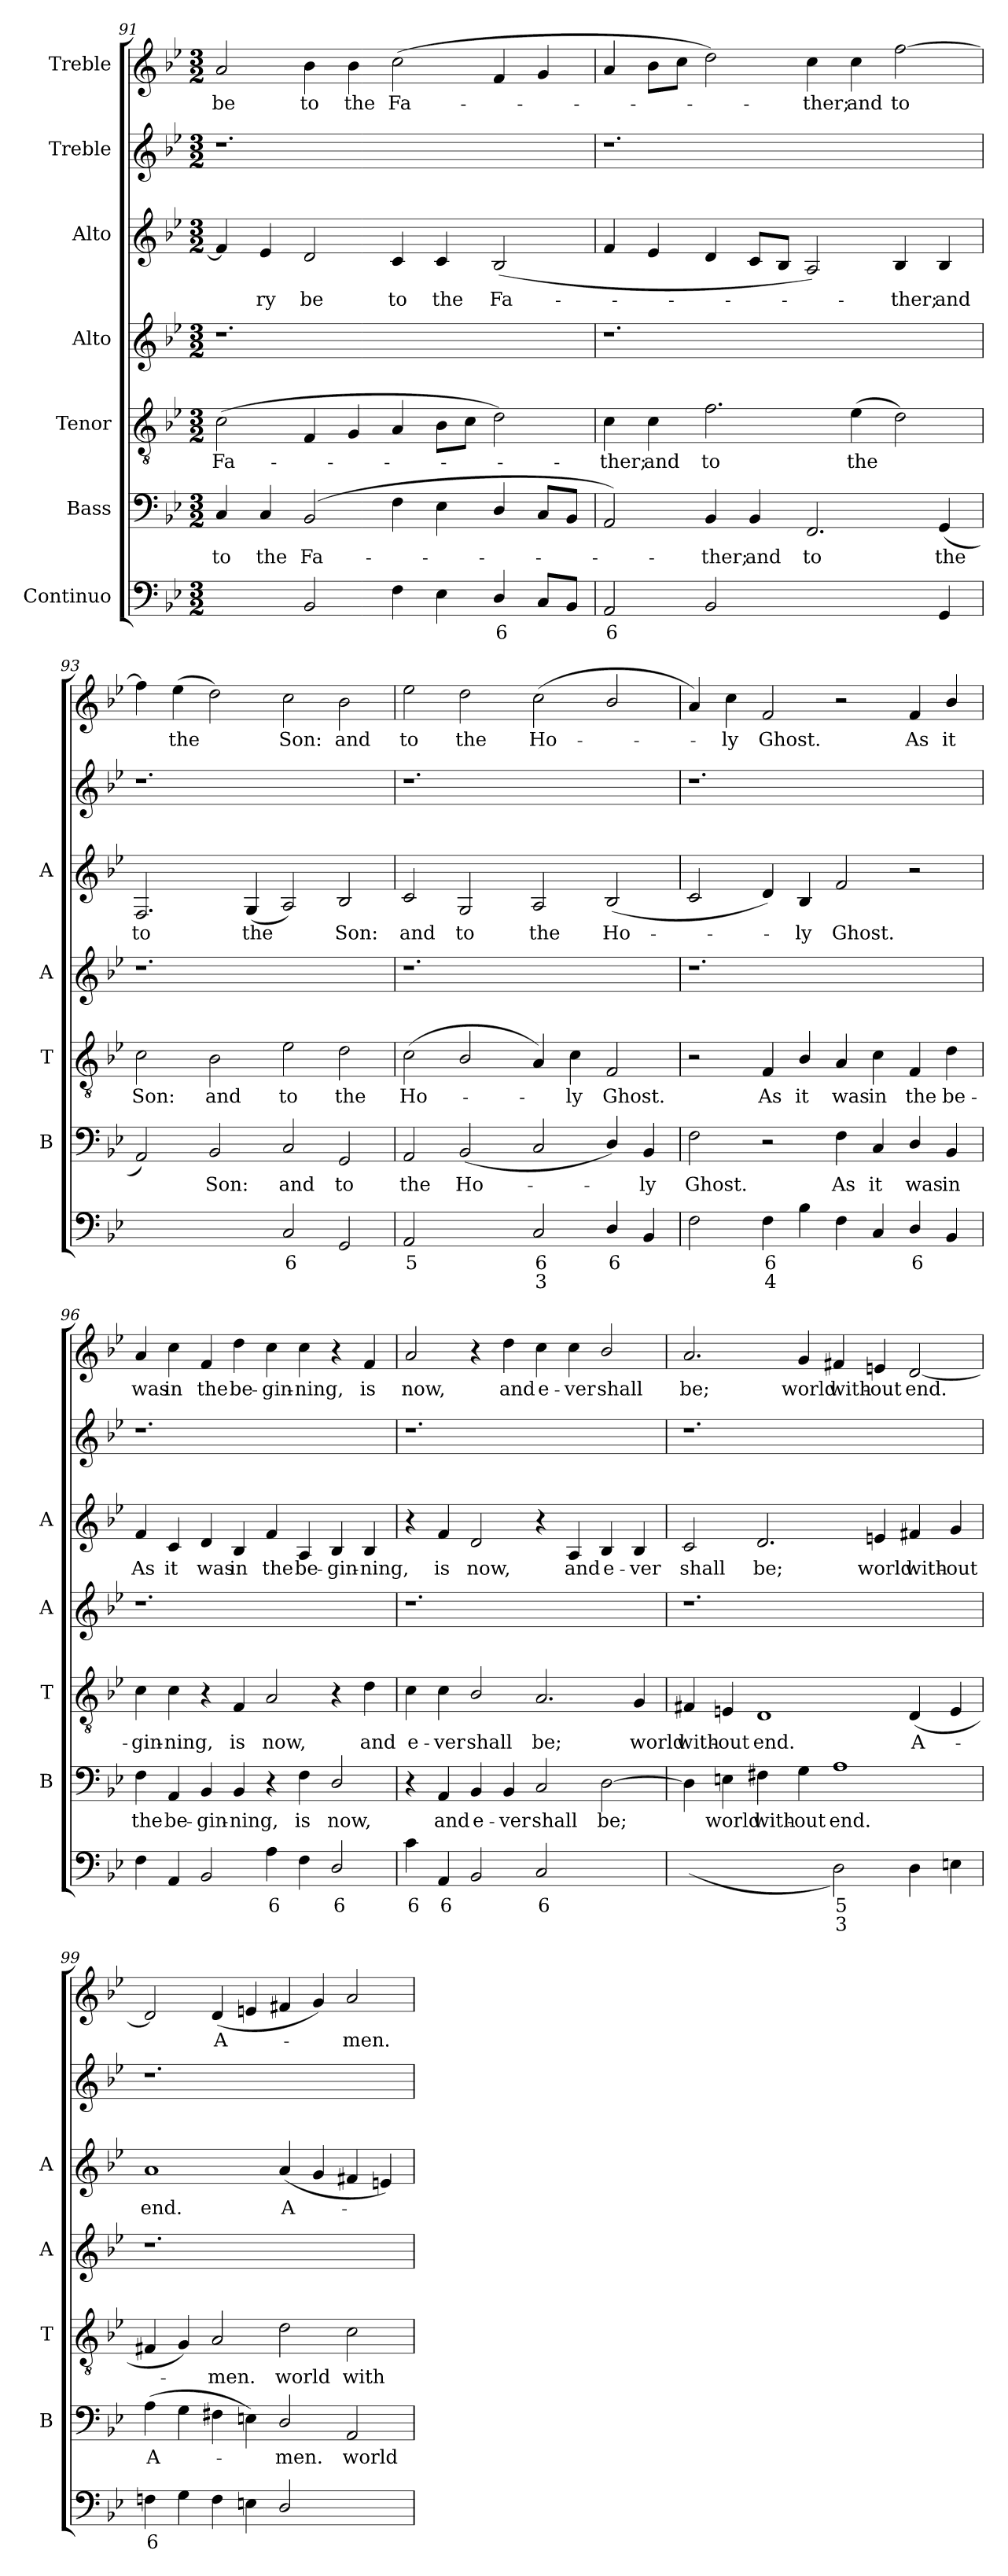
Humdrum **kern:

**kern	**text	**text	**kern	**text	**kern	**text	**kern	**kern	**text	**kern	**kern	**text
*part7	*part7	*part7	*part6	*part6	*part5	*part5	*part4	*part3	*part3	*part2	*part1	*part1
*staff7	*staff7	*staff7	*staff6	*staff6	*staff5	*staff5	*staff4	*staff3	*staff3	*staff2	*staff1	*staff1
*I"Continuo	*	*	*I"Bass	*	*I"Tenor	*	*I"Alto	*I"Alto	*	*I"Treble	*I"Treble	*
*	*	*	*I'B	*	*I'T	*	*I'A	*I'A	*	*	*	*
*clefF4	*	*	*clefF4	*	*clefGv2	*	*clefG2	*clefG2	*	*clefG2	*clefG2	*
*k[b-e-]	*	*	*k[b-e-]	*	*k[b-e-]	*	*k[b-e-]	*k[b-e-]	*	*k[b-e-]	*k[b-e-]	*
*B-:	*	*	*B-:	*	*B-:	*	*B-:	*B-:	*	*B-:	*B-:	*
*M3/2	*	*	*M3/2	*	*M3/2	*	*M3/2	*M3/2	*	*M3/2	*M3/2	*
=91	=91	=91	=91	=91	=91	=91	=91	=91	=91	=91	=91	=91
!	!LO:LY:b	!LO:LY:b	!	!LO:LY:b	!	!LO:LY:b	!	!	!	!	!	!LO:LY:b
[4C/yy	6	4	4C/	to	(>2c\	Fa-	1.r	4f/]	.	1.r	2a/	be
!	!	!LO:LY:b	!	!LO:LY:b	!	!	!	!	!LO:LY:b	!	!	!
4C/yy]	.	3	4C/	the	.	.	.	4e-/	ry	.	.	.
!	!	!	!	!LO:LY:b	!	!	!	!	!LO:LY:b	!	!	!LO:LY:b
2BB-/	.	.	(<2BB-/	Fa-	4F/	.	.	2d/	be	.	4b-\	to
!	!	!	!	!	!	!	!	!	!	!	!	!LO:LY:b
.	.	.	.	.	4G/	.	.	.	.	.	4b-\	the
!	!	!	!	!	!	!	!	!	!LO:LY:b	!	!	!LO:LY:b
4F\	.	.	4F\	.	4A/	.	.	4c/	to	.	(>2cc\	Fa-
!	!	!	!	!	!	!	!	!	!LO:LY:b	!	!	!
4E-\	.	.	4E-\	.	8B-\L	.	.	4c/	the	.	.	.
.	.	.	.	.	8c\J	.	.	.	.	.	.	.
!	!LO:LY:b	!	!	!	!	!	!	!	!LO:LY:b	!	!	!
4D/	6	.	4D/	.	2d\)	.	2ryy	(<2B-/	Fa-	2ryy	4f/	.
8C/L	.	.	8C/L	.	.	.	.	.	.	.	4g/	.
8BB-/J	.	.	8BB-/J	.	.	.	.	.	.	.	.	.
=92	=92	=92	=92	=92	=92	=92	=92	=92	=92	=92	=92	=92
!	!LO:LY:b	!	!	!	!	!LO:LY:b	!	!	!	!	!	!
2AA/	6	.	2AA/)	.	4c\	ther;	1.r	4f/	.	1.r	4a/	.
!	!	!	!	!	!	!LO:LY:b	!	!	!	!	!	!
.	.	.	.	.	4c\	and	.	4e-/	.	.	8b-\L	.
.	.	.	.	.	.	.	.	.	.	.	8cc\J	.
!	!	!	!	!LO:LY:b	!	!LO:LY:b	!	!	!	!	!	!
2BB-/	.	.	4BB-/	ther;	2.f\	to	.	4d/	.	.	2dd\)	.
!	!	!	!	!LO:LY:b	!	!	!	!	!	!	!	!
.	.	.	4BB-/	and	.	.	.	8c/L	.	.	.	.
.	.	.	.	.	.	.	.	8B-/J	.	.	.	.
!	!	!	!	!LO:LY:b	!	!	!	!	!	!	!	!LO:LY:b
[2FF/yy	.	.	2.FF/	to	.	.	.	2A/)	.	.	4cc\	ther;
!	!	!	!	!	!	!LO:LY:b	!	!	!	!	!	!LO:LY:b
.	.	.	.	.	(>4e-\	the	.	.	.	.	4cc\	and
!	!LO:LY:b	!LO:LY:b	!	!	!	!	!	!	!LO:LY:b	!	!	!LO:LY:b
4FF/yy]	6	4	.	.	2d\)	.	2ryy	4B-/	ther;	2ryy	[2ff\	to
!	!	!	!	!LO:LY:b	!	!	!	!	!LO:LY:b	!	!	!
4GG/	.	.	(<4GG/	the	.	.	.	4B-/	and	.	.	.
!!LO:PB:g=z
=93	=93	=93	=93	=93	=93	=93	=93	=93	=93	=93	=93	=93
!	!LO:LY:b	!	!	!	!	!LO:LY:b	!	!	!LO:LY:b	!	!	!
[4AA/yy	6	.	2AA/)	.	2c\	Son:	1.r	2.F/	to	1.r	4ff\]	.
!	!LO:LY:b	!	!	!	!	!	!	!	!	!	!	!LO:LY:b
4AA/yy]	5	.	.	.	.	.	.	.	.	.	(>4ee-\	the
!	!LO:LY:b	!	!	!LO:LY:b	!	!LO:LY:b	!	!	!	!	!	!
[4BB-/yy	5	.	2BB-/	Son:	2B-\	and	.	.	.	.	2dd\)	.
!	!LO:LY:b	!	!	!	!	!	!	!	!LO:LY:b	!	!	!
4BB-/yy]	6	.	.	.	.	.	.	(<4G/	the	.	.	.
!	!LO:LY:b	!	!	!LO:LY:b	!	!LO:LY:b	!	!	!	!	!	!LO:LY:b
2C/	6	.	2C/	and	2e-\	to	.	2A/)	.	.	2cc\	Son:
!	!	!	!	!LO:LY:b	!	!LO:LY:b	!	!	!LO:LY:b	!	!	!LO:LY:b
2GG/	.	.	2GG/	to	2d\	the	2ryy	2B-/	Son:	2ryy	2b-\	and
!!LO:LB:g=z
=94	=94	=94	=94	=94	=94	=94	=94	=94	=94	=94	=94	=94
!	!LO:LY:b	!	!	!LO:LY:b	!	!LO:LY:b	!	!	!LO:LY:b	!	!	!LO:LY:b
2AA/	5	.	2AA/	the	(<2c\	Ho-	1.r	2c/	and	1.r	2ee-\	to
!	!LO:LY:b	!	!	!LO:LY:b	!	!	!	!	!LO:LY:b	!	!	!LO:LY:b
[4BB-/yy	6	.	(<2BB-/	Ho-	2B-/	.	.	2G/	to	.	2dd\	the
!	!LO:LY:b	!	!	!	!	!	!	!	!	!	!	!
4BB-/yy]	5	.	.	.	.	.	.	.	.	.	.	.
!	!LO:LY:b	!LO:LY:b	!	!	!	!	!	!	!LO:LY:b	!	!	!LO:LY:b
2C/	6	3	2C/	.	4A/)	.	.	2A/	the	.	(<2cc\	Ho-
!	!	!	!	!	!	!LO:LY:b	!	!	!	!	!	!
.	.	.	.	.	4c\	ly	.	.	.	.	.	.
!	!LO:LY:b	!	!	!	!	!LO:LY:b	!	!	!LO:LY:b	!	!	!
4D/	6	.	4D/)	.	2F/	Ghost.	2ryy	(<2B-/	Ho-	2ryy	2b-/	.
!	!	!	!	!LO:LY:b	!	!	!	!	!	!	!	!
4BB-/	.	.	4BB-/	ly	.	.	.	.	.	.	.	.
=95	=95	=95	=95	=95	=95	=95	=95	=95	=95	=95	=95	=95
!	!	!	!	!LO:LY:b	!	!	!	!	!	!	!	!
2F\	.	.	2F\	Ghost.	2r	.	1.r	2c/	.	1.r	4a/)	.
!	!	!	!	!	!	!	!	!	!	!	!	!LO:LY:b
.	.	.	.	.	.	.	.	.	.	.	4cc\	ly
!	!LO:LY:b	!LO:LY:b	!	!	!	!LO:LY:b	!	!	!	!	!	!LO:LY:b
4F\	6	4	2r	.	4F/	As	.	4d/)	.	.	2f/	Ghost.
!	!	!	!	!	!	!LO:LY:b	!	!	!LO:LY:b	!	!	!
4B-\	.	.	.	.	4B-/	it	.	4B-/	ly	.	.	.
!	!	!	!	!LO:LY:b	!	!LO:LY:b	!	!	!LO:LY:b	!	!	!
4F\	.	.	4F\	As	4A/	was	.	2f/	Ghost.	.	2r	.
!	!	!	!	!LO:LY:b	!	!LO:LY:b	!	!	!	!	!	!
4C/	.	.	4C/	it	4c\	in	.	.	.	.	.	.
!	!LO:LY:b	!	!	!LO:LY:b	!	!LO:LY:b	!	!	!	!	!	!LO:LY:b
4D/	6	.	4D/	was	4F/	the	2ryy	2r	.	2ryy	4f/	As
!	!	!	!	!LO:LY:b	!	!LO:LY:b	!	!	!	!	!	!LO:LY:b
4BB-/	.	.	4BB-/	in	4d\	be-	.	.	.	.	4b-/	it
=96	=96	=96	=96	=96	=96	=96	=96	=96	=96	=96	=96	=96
!	!	!	!	!LO:LY:b	!	!LO:LY:b	!	!	!LO:LY:b	!	!	!LO:LY:b
4F\	.	.	4F\	the	4c\	-gin-	1.r	4f/	As	1.r	4a/	was
!	!	!	!	!LO:LY:b	!	!LO:LY:b	!	!	!LO:LY:b	!	!	!LO:LY:b
4AA/	.	.	4AA/	be-	4c\	-ning,	.	4c/	it	.	4cc\	in
!	!	!	!	!LO:LY:b	!	!	!	!	!LO:LY:b	!	!	!LO:LY:b
2BB-/	.	.	4BB-/	-gin-	4r	.	.	4d/	was	.	4f/	the
!	!	!	!	!LO:LY:b	!	!LO:LY:b	!	!	!LO:LY:b	!	!	!LO:LY:b
.	.	.	4BB-/	-ning,	4F/	is	.	4B-/	in	.	4dd\	be-
!	!LO:LY:b	!	!	!	!	!LO:LY:b	!	!	!LO:LY:b	!	!	!LO:LY:b
4A\	6	.	4r	.	2A/	now,	.	4f/	the	.	4cc\	-gin-
!	!	!	!	!LO:LY:b	!	!	!	!	!LO:LY:b	!	!	!LO:LY:b
4F\	.	.	4F\	is	.	.	.	4A/	be-	.	4cc\	-ning,
!	!LO:LY:b	!	!	!LO:LY:b	!	!	!	!	!LO:LY:b	!	!	!
2D/	6	.	2D/	now,	4r	.	2ryy	4B-/	-gin-	2ryy	4r	.
!	!	!	!	!	!	!LO:LY:b	!	!	!LO:LY:b	!	!	!LO:LY:b
.	.	.	.	.	4d\	and	.	4B-/	-ning,	.	4f/	is
!!LO:PB:g=z
=97	=97	=97	=97	=97	=97	=97	=97	=97	=97	=97	=97	=97
!	!LO:LY:b	!	!	!	!	!LO:LY:b	!	!	!	!	!	!LO:LY:b
4c\	6	.	4r	.	4c\	e-	1.r	4r	.	1.r	2a/	now,
!	!LO:LY:b	!	!	!LO:LY:b	!	!LO:LY:b	!	!	!LO:LY:b	!	!	!
4AA/	6	.	4AA/	and	4c\	-ver	.	4f/	is	.	.	.
!	!	!	!	!LO:LY:b	!	!LO:LY:b	!	!	!LO:LY:b	!	!	!
2BB-/	.	.	4BB-/	e-	2B-/	shall	.	2d/	now,	.	4r	.
!	!	!	!	!LO:LY:b	!	!	!	!	!	!	!	!LO:LY:b
.	.	.	4BB-/	-ver	.	.	.	.	.	.	4dd\	and
!	!LO:LY:b	!	!	!LO:LY:b	!	!LO:LY:b	!	!	!	!	!	!LO:LY:b
2C/	6	.	2C/	shall	2.A/	be;	.	4r	.	.	4cc\	e-
!	!	!	!	!	!	!	!	!	!LO:LY:b	!	!	!LO:LY:b
.	.	.	.	.	.	.	.	4A/	and	.	4cc\	-ver
!	!LO:LY:b	!LO:LY:b	!	!LO:LY:b	!	!	!	!	!LO:LY:b	!	!	!LO:LY:b
[4D\yy	6	5	[2D\	be;	.	.	2ryy	4B-/	e-	2ryy	2b-/	shall
!	!	!LO:LY:b	!	!	!	!LO:LY:b	!	!	!LO:LY:b	!	!	!
4D\yy]	.	4	.	.	4G/	world	.	4B-/	-ver	.	.	.
=98	=98	=98	=98	=98	=98	=98	=98	=98	=98	=98	=98	=98
!	!LO:LY:b	!LO:LY:b	!	!	!	!LO:LY:b	!	!	!LO:LY:b	!	!	!LO:LY:b
(>[4D\yy	7	3	4D\]	.	4F#X/	with-	1.r	2c/	shall	1.r	2.a/	be;
!	!	!	!	!LO:LY:b	!	!LO:LY:b	!	!	!	!	!	!
4D\yy]	.	.	4En\	world	4En/	-out	.	.	.	.	.	.
!	!LO:LY:b	!LO:LY:b	!	!LO:LY:b	!	!LO:LY:b	!	!	!LO:LY:b	!	!	!
4D\yy	5	3	4F#X\	with-	1D	end.	.	2.d/	be;	.	.	.
!	!LO:LY:b	!LO:LY:b	!	!LO:LY:b	!	!	!	!	!	!	!	!LO:LY:b
4D\yy	6	4	4G\	-out	.	.	.	.	.	.	4g/	world
!	!LO:LY:b	!LO:LY:b	!	!LO:LY:b	!	!	!	!	!	!	!	!LO:LY:b
2D\)	5	3	1A	end.	.	.	.	.	.	.	4f#X/	with-
!	!	!	!	!	!	!	!	!	!LO:LY:b	!	!	!LO:LY:b
.	.	.	.	.	.	.	.	4en/	world	.	4en/	-out
!	!	!	!	!	!	!LO:LY:b	!	!	!LO:LY:b	!	!	!LO:LY:b
4D\	.	.	.	.	(<4D/	A-	2ryy	4f#X/	with-	2ryy	[2d/	end.
!	!	!	!	!	!	!	!	!	!LO:LY:b	!	!	!
4En\	.	.	.	.	4E/	.	.	4g/	-out	.	.	.
=99	=99	=99	=99	=99	=99	=99	=99	=99	=99	=99	=99	=99
!	!LO:LY:b	!	!	!LO:LY:b	!	!	!	!	!LO:LY:b	!	!	!
4Fn\	6	.	(>4A\	A-	4F#X/	.	1.r	1a	end.	1.r	2d/]	.
4G\	.	.	4G\	.	4G/)	.	.	.	.	.	.	.
!	!	!	!	!	!	!LO:LY:b	!	!	!	!	!	!LO:LY:b
4F\	.	.	4F#X\	.	2A/	men.	.	.	.	.	(<4d/	A-
4En\	.	.	4En\)	.	.	.	.	.	.	.	4en/	.
!	!	!	!	!LO:LY:b	!	!LO:LY:b	!	!	!LO:LY:b	!	!	!
2D/	.	.	2D/	men.	2d\	world	.	(<4a/	A-	.	4f#X/	.
.	.	.	.	.	.	.	.	4g/	.	.	4g/)	.
!	!LO:LY:b	!	!	!LO:LY:b	!	!LO:LY:b	!	!	!	!	!	!LO:LY:b
[4AA/yy	6	.	2AA/	world	2c\	with-	2ryy	4f#X/	.	2ryy	2a/	men.
!	!LO:LY:b	!	!	!	!	!	!	!	!	!	!	!
4AA/yy]	5	.	.	.	.	.	.	4en/)	.	.	.	.
=	=	=	=	=	=	=	=	=	=	=	=	=
*-	*-	*-	*-	*-	*-	*-	*-	*-	*-	*-	*-	*-
